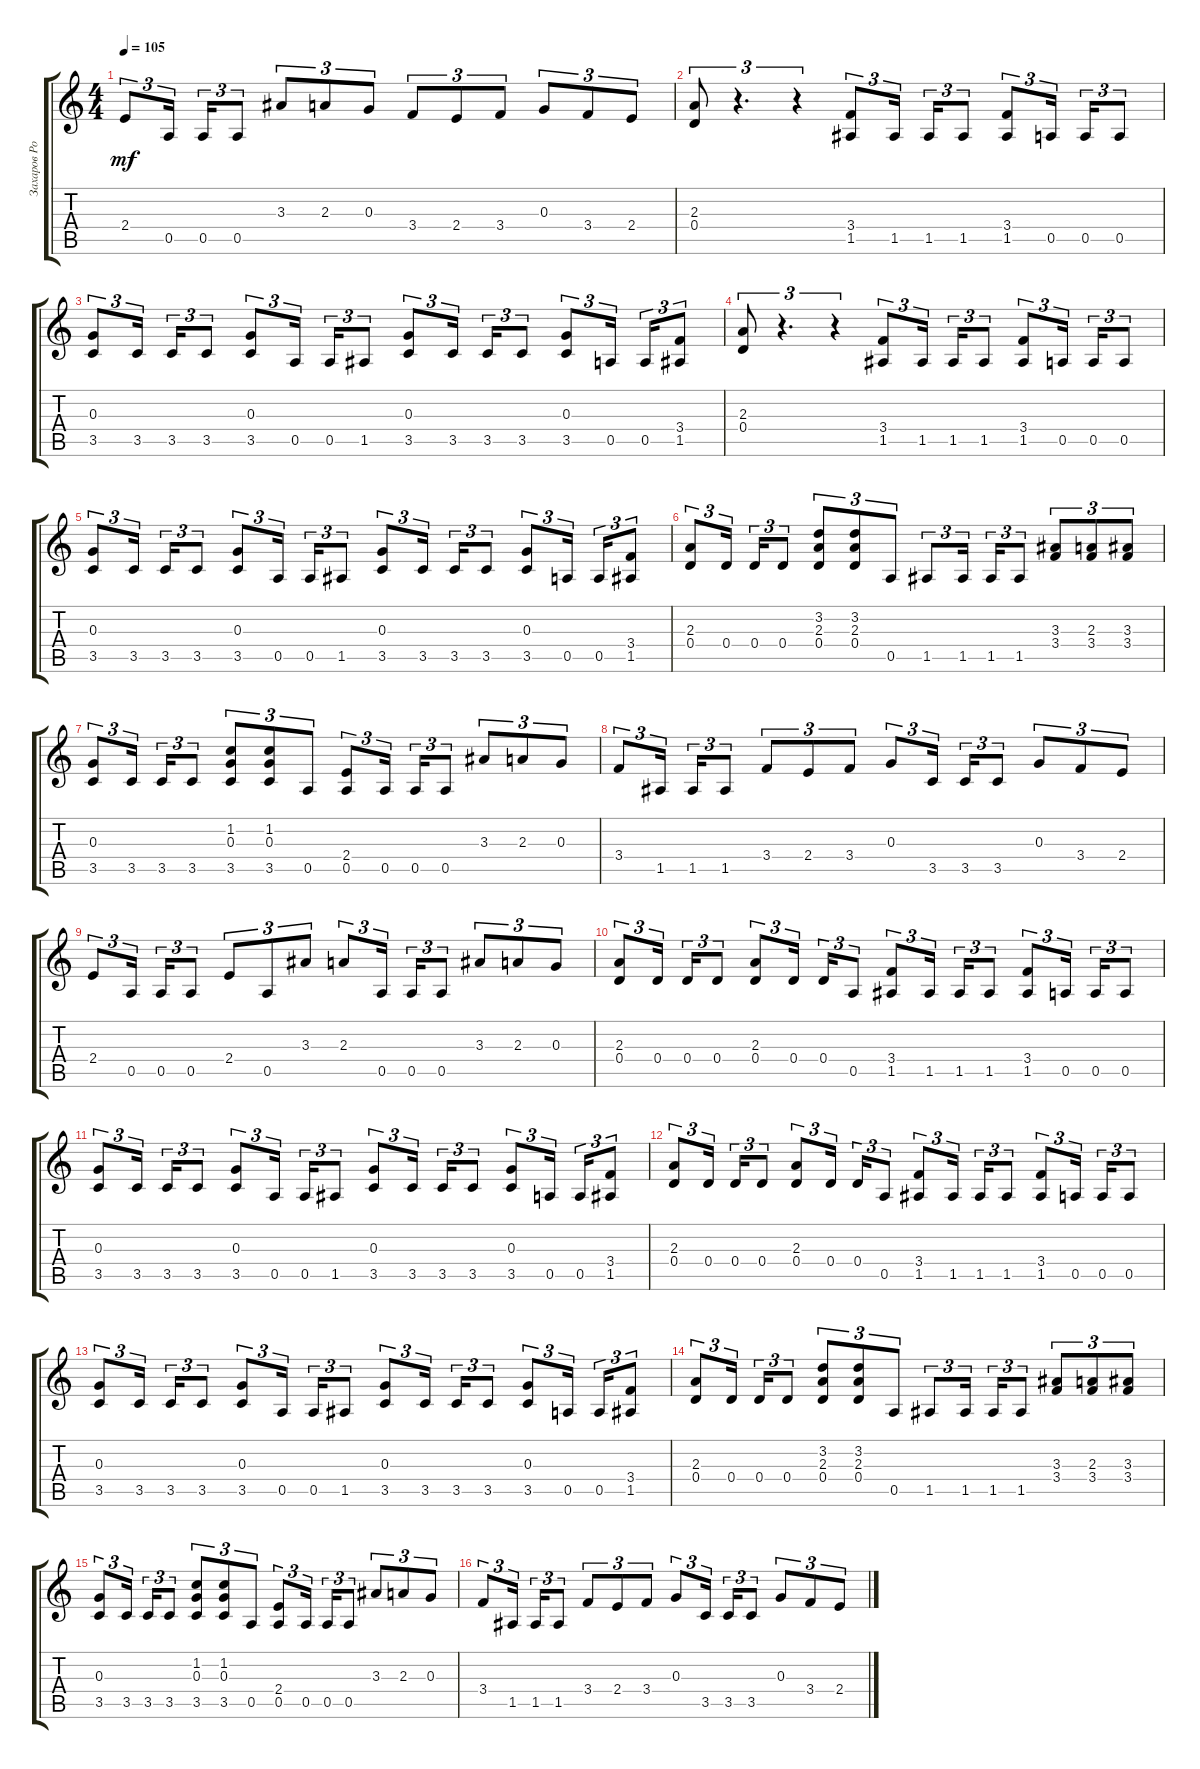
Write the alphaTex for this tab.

\track ("Захаров Роман" "Захаров Ро") {instrument distortionguitar}
\staff {score tabs}
\tuning (E4 B3 G3 D3 A2 E2) {hide}
\ts (4 4)
\tempo 105
\clef g2
\ks c
2.4.8{tu (3 2) dy mf} 0.5.16{tu (3 2)} 0.5.16{tu (3 2)} 0.5.8{tu (3 2)} 3.3.8{tu (3 2)} 2.3.8{tu (3 2)} 0.3.8{tu (3 2)} 3.4.8{tu (3 2)} 2.4.8{tu (3 2)} 3.4.8{tu (3 2)} 0.3.8{tu (3 2)} 3.4.8{tu (3 2)} 2.4.8{tu (3 2)} |
(2.3 0.4).8{tu (3 2)} r.4{d tu (3 2)} r.4{tu (3 2)} (3.4 1.5).8{tu (3 2)} 1.5.16{tu (3 2)} 1.5.16{tu (3 2)} 1.5.8{tu (3 2)} (3.4 1.5).8{tu (3 2)} 0.5.16{tu (3 2)} 0.5.16{tu (3 2)} 0.5.8{tu (3 2)} |
(0.3 3.5).8{tu (3 2)} 3.5.16{tu (3 2)} 3.5.16{tu (3 2)} 3.5.8{tu (3 2)} (0.3 3.5).8{tu (3 2)} 0.5.16{tu (3 2)} 0.5.16{tu (3 2)} 1.5.8{tu (3 2)} (0.3 3.5).8{tu (3 2)} 3.5.16{tu (3 2)} 3.5.16{tu (3 2)} 3.5.8{tu (3 2)} (0.3 3.5).8{tu (3 2)} 0.5.16{tu (3 2)} 0.5.16{tu (3 2)} (3.4 1.5).8{tu (3 2)} |
(2.3 0.4).8{tu (3 2)} r.4{d tu (3 2)} r.4{tu (3 2)} (3.4 1.5).8{tu (3 2)} 1.5.16{tu (3 2)} 1.5.16{tu (3 2)} 1.5.8{tu (3 2)} (3.4 1.5).8{tu (3 2)} 0.5.16{tu (3 2)} 0.5.16{tu (3 2)} 0.5.8{tu (3 2)} |
(0.3 3.5).8{tu (3 2)} 3.5.16{tu (3 2)} 3.5.16{tu (3 2)} 3.5.8{tu (3 2)} (0.3 3.5).8{tu (3 2)} 0.5.16{tu (3 2)} 0.5.16{tu (3 2)} 1.5.8{tu (3 2)} (0.3 3.5).8{tu (3 2)} 3.5.16{tu (3 2)} 3.5.16{tu (3 2)} 3.5.8{tu (3 2)} (0.3 3.5).8{tu (3 2)} 0.5.16{tu (3 2)} 0.5.16{tu (3 2)} (3.4 1.5).8{tu (3 2)} |
(2.3 0.4).8{tu (3 2)} 0.4.16{tu (3 2)} 0.4.16{tu (3 2)} 0.4.8{tu (3 2)} (3.2 2.3 0.4).8{tu (3 2)} (3.2 2.3 0.4).8{tu (3 2)} 0.5.8{tu (3 2)} 1.5.8{tu (3 2)} 1.5.16{tu (3 2)} 1.5.16{tu (3 2)} 1.5.8{tu (3 2)} (3.3 3.4).8{tu (3 2)} (2.3 3.4).8{tu (3 2)} (3.3 3.4).8{tu (3 2)} |
(0.3 3.5).8{tu (3 2)} 3.5.16{tu (3 2)} 3.5.16{tu (3 2)} 3.5.8{tu (3 2)} (1.2 0.3 3.5).8{tu (3 2)} (1.2 0.3 3.5).8{tu (3 2)} 0.5.8{tu (3 2)} (2.4 0.5).8{tu (3 2)} 0.5.16{tu (3 2)} 0.5.16{tu (3 2)} 0.5.8{tu (3 2)} 3.3.8{tu (3 2)} 2.3.8{tu (3 2)} 0.3.8{tu (3 2)} |
3.4.8{tu (3 2)} 1.5.16{tu (3 2)} 1.5.16{tu (3 2)} 1.5.8{tu (3 2)} 3.4.8{tu (3 2)} 2.4.8{tu (3 2)} 3.4.8{tu (3 2)} 0.3.8{tu (3 2)} 3.5.16{tu (3 2)} 3.5.16{tu (3 2)} 3.5.8{tu (3 2)} 0.3.8{tu (3 2)} 3.4.8{tu (3 2)} 2.4.8{tu (3 2)} |
2.4.8{tu (3 2)} 0.5.16{tu (3 2)} 0.5.16{tu (3 2)} 0.5.8{tu (3 2)} 2.4.8{tu (3 2)} 0.5.8{tu (3 2)} 3.3.8{tu (3 2)} 2.3.8{tu (3 2)} 0.5.16{tu (3 2)} 0.5.16{tu (3 2)} 0.5.8{tu (3 2)} 3.3.8{tu (3 2)} 2.3.8{tu (3 2)} 0.3.8{tu (3 2)} |
(2.3 0.4).8{tu (3 2)} 0.4.16{tu (3 2)} 0.4.16{tu (3 2)} 0.4.8{tu (3 2)} (2.3 0.4).8{tu (3 2)} 0.4.16{tu (3 2)} 0.4.16{tu (3 2)} 0.5.8{tu (3 2)} (3.4 1.5).8{tu (3 2)} 1.5.16{tu (3 2)} 1.5.16{tu (3 2)} 1.5.8{tu (3 2)} (3.4 1.5).8{tu (3 2)} 0.5.16{tu (3 2)} 0.5.16{tu (3 2)} 0.5.8{tu (3 2)} |
(0.3 3.5).8{tu (3 2)} 3.5.16{tu (3 2)} 3.5.16{tu (3 2)} 3.5.8{tu (3 2)} (0.3 3.5).8{tu (3 2)} 0.5.16{tu (3 2)} 0.5.16{tu (3 2)} 1.5.8{tu (3 2)} (0.3 3.5).8{tu (3 2)} 3.5.16{tu (3 2)} 3.5.16{tu (3 2)} 3.5.8{tu (3 2)} (0.3 3.5).8{tu (3 2)} 0.5.16{tu (3 2)} 0.5.16{tu (3 2)} (3.4 1.5).8{tu (3 2)} |
(2.3 0.4).8{tu (3 2)} 0.4.16{tu (3 2)} 0.4.16{tu (3 2)} 0.4.8{tu (3 2)} (2.3 0.4).8{tu (3 2)} 0.4.16{tu (3 2)} 0.4.16{tu (3 2)} 0.5.8{tu (3 2)} (3.4 1.5).8{tu (3 2)} 1.5.16{tu (3 2)} 1.5.16{tu (3 2)} 1.5.8{tu (3 2)} (3.4 1.5).8{tu (3 2)} 0.5.16{tu (3 2)} 0.5.16{tu (3 2)} 0.5.8{tu (3 2)} |
(0.3 3.5).8{tu (3 2)} 3.5.16{tu (3 2)} 3.5.16{tu (3 2)} 3.5.8{tu (3 2)} (0.3 3.5).8{tu (3 2)} 0.5.16{tu (3 2)} 0.5.16{tu (3 2)} 1.5.8{tu (3 2)} (0.3 3.5).8{tu (3 2)} 3.5.16{tu (3 2)} 3.5.16{tu (3 2)} 3.5.8{tu (3 2)} (0.3 3.5).8{tu (3 2)} 0.5.16{tu (3 2)} 0.5.16{tu (3 2)} (3.4 1.5).8{tu (3 2)} |
(2.3 0.4).8{tu (3 2)} 0.4.16{tu (3 2)} 0.4.16{tu (3 2)} 0.4.8{tu (3 2)} (3.2 2.3 0.4).8{tu (3 2)} (3.2 2.3 0.4).8{tu (3 2)} 0.5.8{tu (3 2)} 1.5.8{tu (3 2)} 1.5.16{tu (3 2)} 1.5.16{tu (3 2)} 1.5.8{tu (3 2)} (3.3 3.4).8{tu (3 2)} (2.3 3.4).8{tu (3 2)} (3.3 3.4).8{tu (3 2)} |
(0.3 3.5).8{tu (3 2)} 3.5.16{tu (3 2)} 3.5.16{tu (3 2)} 3.5.8{tu (3 2)} (1.2 0.3 3.5).8{tu (3 2)} (1.2 0.3 3.5).8{tu (3 2)} 0.5.8{tu (3 2)} (2.4 0.5).8{tu (3 2)} 0.5.16{tu (3 2)} 0.5.16{tu (3 2)} 0.5.8{tu (3 2)} 3.3.8{tu (3 2)} 2.3.8{tu (3 2)} 0.3.8{tu (3 2)} |
3.4.8{tu (3 2)} 1.5.16{tu (3 2)} 1.5.16{tu (3 2)} 1.5.8{tu (3 2)} 3.4.8{tu (3 2)} 2.4.8{tu (3 2)} 3.4.8{tu (3 2)} 0.3.8{tu (3 2)} 3.5.16{tu (3 2)} 3.5.16{tu (3 2)} 3.5.8{tu (3 2)} 0.3.8{tu (3 2)} 3.4.8{tu (3 2)} 2.4.8{tu (3 2)}
